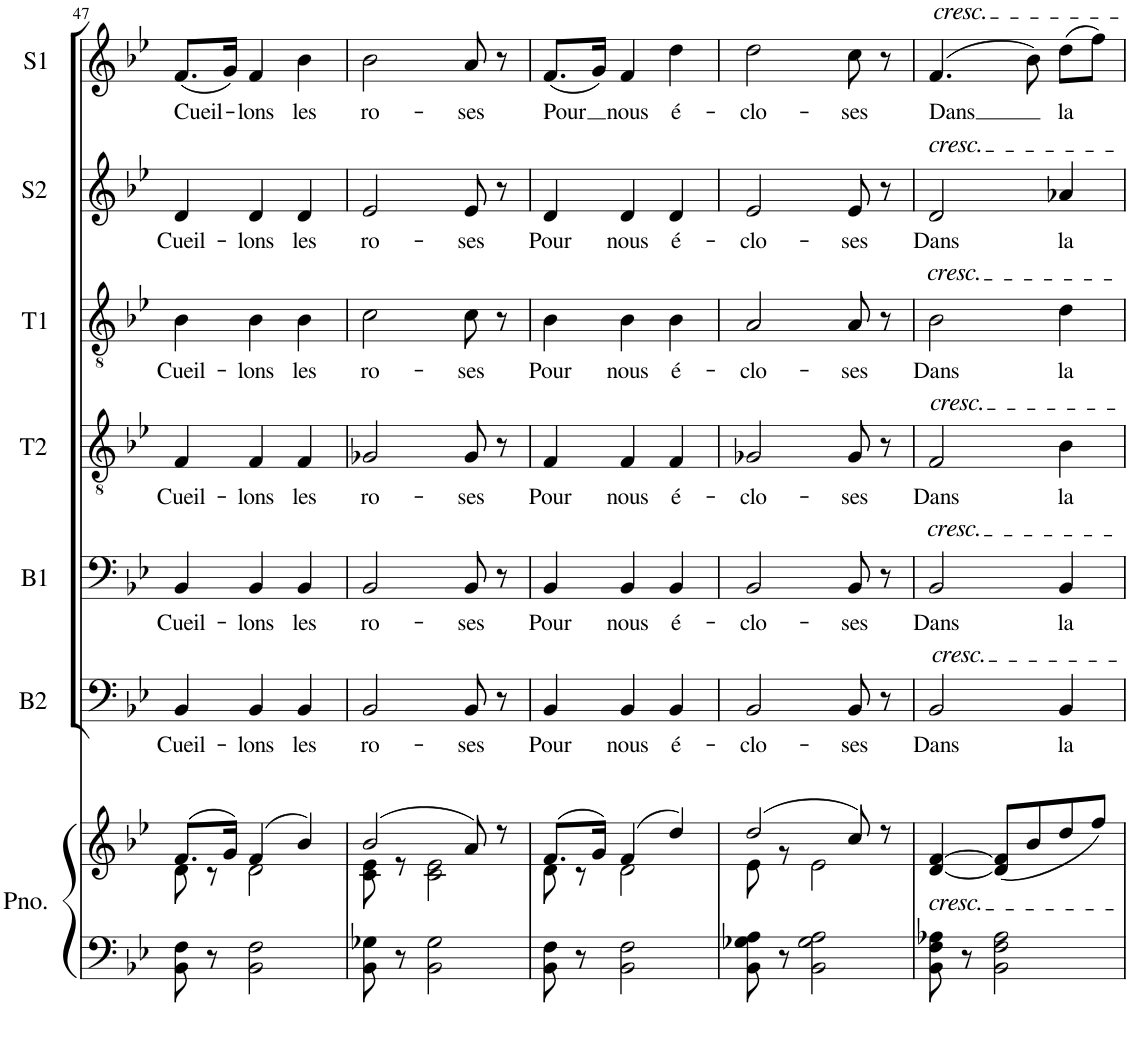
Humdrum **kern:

**kern	**kern	**kern	**text	**kern	**text	**kern	**text	**kern	**text	**kern	**text	**kern	**text
*part7	*part7	*part6	*part6	*part5	*part5	*part4	*part4	*part3	*part3	*part2	*part2	*part1	*part1
*staff8	*staff7	*staff6	*staff6	*staff5	*staff5	*staff4	*staff4	*staff3	*staff3	*staff2	*staff2	*staff1	*staff1
*I"Piano	*	*I"Basse 2	*	*I"Basse 1	*	*I"Tenor 2	*	*I"Tenor 1	*	*I"Soprano 2	*	*I"Soprano 1	*
*I'Pno.	*	*I'B2	*	*I'B1	*	*I'T2	*	*I'T1	*	*I'S2	*	*I'S1	*
!!LO:PB:g=z
*clefF4	*clefG2	*clefF4	*	*clefF4	*	*clefGv2	*	*clefGv2	*	*clefG2	*	*clefG2	*
*k[b-e-]	*k[b-e-]	*k[b-e-]	*	*k[b-e-]	*	*k[b-e-]	*	*k[b-e-]	*	*k[b-e-]	*	*k[b-e-]	*
*M3/4	*M3/4	*M3/4	*	*M3/4	*	*M3/4	*	*M3/4	*	*M3/4	*	*M3/4	*
=47	=47	=47	=47	=47	=47	=47	=47	=47	=47	=47	=47	=47	=47
*	*^	*	*	*	*	*	*	*	*	*	*	*	*
!	!	!	!	!LO:LY:b	!	!LO:LY:b	!	!LO:LY:b	!	!LO:LY:b	!	!LO:LY:b	!	!LO:LY:b
8BB-\ 8F\	(8.f/L	8d\	4BB-/	Cueil-	4BB-/	Cueil-	4F/	Cueil-	4B-\	Cueil-	4d/	Cueil-	(8.f/L	Cueil-
8r	.	8r	.	.	.	.	.	.	.	.	.	.	.	.
.	16g/Jk)	.	.	.	.	.	.	.	.	.	.	.	16g/Jk)	.
!	!	!	!	!LO:LY:b	!	!LO:LY:b	!	!LO:LY:b	!	!LO:LY:b	!	!LO:LY:b	!	!LO:LY:b
2BB-\ 2F\	(4f/	2d\	4BB-/	-lons	4BB-/	-lons	4F/	-lons	4B-\	-lons	4d/	-lons	4f/	-lons
!	!	!	!	!LO:LY:b	!	!LO:LY:b	!	!LO:LY:b	!	!LO:LY:b	!	!LO:LY:b	!	!LO:LY:b
.	4b-/)	.	4BB-/	les	4BB-/	les	4F/	les	4B-\	les	4d/	les	4b-\	les
=48	=48	=48	=48	=48	=48	=48	=48	=48	=48	=48	=48	=48	=48	=48
!	!	!	!	!LO:LY:b	!	!LO:LY:b	!	!LO:LY:b	!	!LO:LY:b	!	!LO:LY:b	!	!LO:LY:b
8BB-\ 8G-X\	(2b-/	8c\ 8e-\	2BB-/	ro-	2BB-/	ro-	2G-X/	ro-	2c\	ro-	2e-/	ro-	2b-\	ro-
8r	.	8r	.	.	.	.	.	.	.	.	.	.	.	.
2BB-\ 2G-\	.	2c\ 2e-\	.	.	.	.	.	.	.	.	.	.	.	.
!	!	!	!	!LO:LY:b	!	!LO:LY:b	!	!LO:LY:b	!	!LO:LY:b	!	!LO:LY:b	!	!LO:LY:b
.	8a/)	.	8BB-/	-ses	8BB-/	-ses	8G-/	-ses	8c\	-ses	8e-/	-ses	8a/	-ses
.	8r	.	8r	.	8r	.	8r	.	8r	.	8r	.	8r	.
=49	=49	=49	=49	=49	=49	=49	=49	=49	=49	=49	=49	=49	=49	=49
!	!	!	!	!LO:LY:b	!	!LO:LY:b	!	!LO:LY:b	!	!LO:LY:b	!	!LO:LY:b	!	!LO:LY:b
8BB-\ 8F\	(8.f/L	8d\	4BB-/	Pour	4BB-/	Pour	4F/	Pour	4B-\	Pour	4d/	Pour	(8.f/L	-Pour
8r	.	8r	.	.	.	.	.	.	.	.	.	.	.	.
.	16g/Jk)	.	.	.	.	.	.	.	.	.	.	.	16g/Jk)	.
!	!	!	!	!LO:LY:b	!	!LO:LY:b	!	!LO:LY:b	!	!LO:LY:b	!	!LO:LY:b	!	!LO:LY:b
2BB-\ 2F\	(4f/	2d\	4BB-/	nous	4BB-/	nous	4F/	nous	4B-\	nous	4d/	nous	4f/	nous
!	!	!	!	!LO:LY:b	!	!LO:LY:b	!	!LO:LY:b	!	!LO:LY:b	!	!LO:LY:b	!	!LO:LY:b
.	4dd/)	.	4BB-/	é-	4BB-/	é-	4F/	é-	4B-\	é-	4d/	é-	4dd\	é-
=50	=50	=50	=50	=50	=50	=50	=50	=50	=50	=50	=50	=50	=50	=50
!	!	!	!	!LO:LY:b	!	!LO:LY:b	!	!LO:LY:b	!	!LO:LY:b	!	!LO:LY:b	!	!LO:LY:b
8BB-\ 8G-X\ 8A\	(2dd/	8e-\	2BB-/	-clo-	2BB-/	-clo-	2G-X/	-clo-	2A/	-clo-	2e-/	-clo-	2dd\	-clo-
8r	.	8r	.	.	.	.	.	.	.	.	.	.	.	.
2BB-\ 2G-\ 2A\	.	2e-\	.	.	.	.	.	.	.	.	.	.	.	.
!	!	!	!	!LO:LY:b	!	!LO:LY:b	!	!LO:LY:b	!	!LO:LY:b	!	!LO:LY:b	!	!LO:LY:b
.	8cc/)	.	8BB-/	-ses	8BB-/	-ses	8G-/	-ses	8A/	-ses	8e-/	-ses	8cc\	-ses
.	8r	.	8r	.	8r	.	8r	.	8r	.	8r	.	8r	.
*	*v	*v	*	*	*	*	*	*	*	*	*	*	*	*
=51	=51	=51	=51	=51	=51	=51	=51	=51	=51	=51	=51	=51	=51
!	!	!	!	!	!	!	!	!	!	!	!	!LO:TX:a:i:t=cresc.	!
!	!	!	!	!	!	!	!	!	!	!LO:TX:a:i:t=cresc.	!	!	!
!	!	!	!	!	!	!	!	!LO:TX:a:i:t=cresc.	!	!	!	!	!
!	!	!	!	!	!	!LO:TX:a:i:t=cresc.	!	!	!	!	!	!	!
!	!	!	!	!LO:TX:a:i:t=cresc.	!	!	!	!	!	!	!	!	!
!	!	!LO:TX:a:i:t=cresc.	!	!	!	!	!	!	!	!	!	!	!
!	!LO:TX:b:i:t=cresc.	!	!	!	!	!	!	!	!	!	!	!	!
!	!	!	!LO:LY:b	!	!LO:LY:b	!	!LO:LY:b	!	!LO:LY:b	!	!LO:LY:b	!	!LO:LY:b
8BB-\ 8F\ 8A-X\	[4d/ [4f/	2BB-/	Dans	2BB-/	Dans	2F/	Dans	2B-\	Dans	2d/	Dans	(4.f/	Dans
8r	.	.	.	.	.	.	.	.	.	.	.	.	.
2BB-\ 2F\ 2A-\	(8d/] 8f/]L	.	.	.	.	.	.	.	.	.	.	.	.
.	8b-/	.	.	.	.	.	.	.	.	.	.	8b-\)	.
!	!	!	!LO:LY:b	!	!LO:LY:b	!	!LO:LY:b	!	!LO:LY:b	!	!LO:LY:b	!	!LO:LY:b
.	8dd/	4BB-/	la	4BB-/	la	4B-\	la	4d\	la	4a-X/	la	(8dd\L	la
.	8ff/J)	.	.	.	.	.	.	.	.	.	.	8ff\J)	.
=	=	=	=	=	=	=	=	=	=	=	=	=	=
*-	*-	*-	*-	*-	*-	*-	*-	*-	*-	*-	*-	*-	*-
